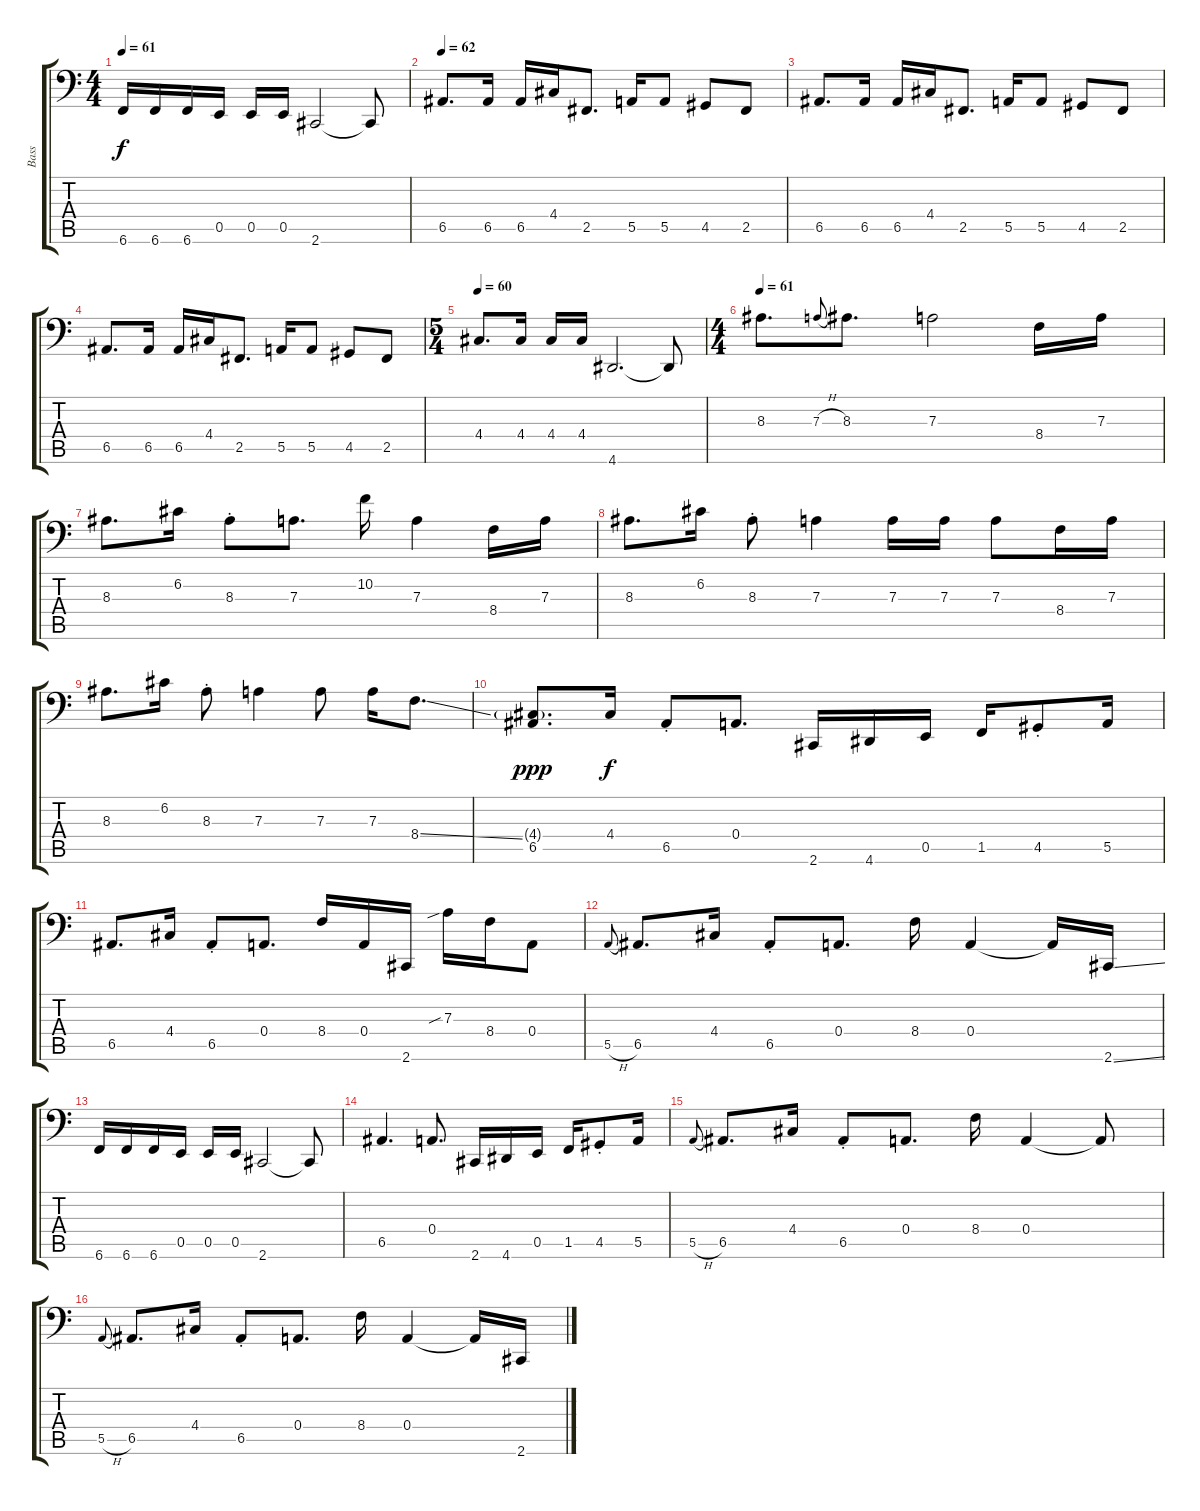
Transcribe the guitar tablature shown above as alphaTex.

\track ("Bass" "Bass") {instrument electricbassfinger}
\staff {score tabs}
\tuning (C3 G2 D2 A1 E1 B0) {hide}
\ts (4 4)
\tempo 61
\clef f4
\ks c
6.6.16{dy f} 6.6.16 6.6.16 0.5.16 0.5.16 0.5.16 2.6.2 2.6{t}.8 |
\tempo 62
6.5.8{d} 6.5.16 6.5.16 4.4.16 2.5.8{d} 5.5.16 5.5.8 4.5.8 2.5.8 |
6.5.8{d} 6.5.16 6.5.16 4.4.16 2.5.8{d} 5.5.16 5.5.8 4.5.8 2.5.8 |
6.5.8{d} 6.5.16 6.5.16 4.4.16 2.5.8{d} 5.5.16 5.5.8 4.5.8 2.5.8 |
\ts (5 4)
\tempo 60
4.4.8{d} 4.4.16 4.4.16 4.4.16 4.6.2{d} 4.6{t}.8 |
\ts (4 4)
\tempo 61
8.3.8{d} 7.3{h}.8{gr onbeat} 8.3.8{d} 7.3.2 8.4.16 7.3.16 |
8.3.8{d} 6.2.16 8.3{st}.8 7.3.8{d} 10.2.16 7.3.4 8.4.16 7.3.16 |
8.3.8{d} 6.2.16 8.3{st}.8 7.3.4 7.3.16 7.3.16 7.3.8 8.4.16 7.3.16 |
8.3.8{d} 6.2.16 8.3{st}.8 7.3.4 7.3.8 7.3.16 8.4{ss}.8{d} |
(4.4{g} 6.5).8{d dy ppp} 4.4.16{dy f} 6.5{st}.8 0.4.8{d} 2.6.16 4.6.16 0.5.16 1.5.16 4.5{st}.8 5.5.16 |
6.5.8{d} 4.4.16 6.5{st}.8 0.4.8{d} 8.4.16 0.4.16 2.6.16 7.3{sib}.16 8.4.16 0.4.8 |
5.5{h}.8{gr onbeat} 6.5.8{d} 4.4.16 6.5{st}.8 0.4.8{d} 8.4.16 0.4.4 0.4{t}.16 2.6{ss}.16 |
6.6.16 6.6.16 6.6.16 0.5.16 0.5.16 0.5.16 2.6.2 2.6{t}.8 |
6.5.4{d} 0.4.8{d} 2.6.16 4.6.16 0.5.16 1.5.16 4.5{st}.8 5.5.16 |
5.5{h}.8{gr onbeat} 6.5.8{d} 4.4.16 6.5{st}.8 0.4.8{d} 8.4.16 0.4.4 0.4{t}.8 |
5.5{h}.8{gr onbeat} 6.5.8{d} 4.4.16 6.5{st}.8 0.4.8{d} 8.4.16 0.4.4 0.4{t}.16 2.6{ss}.16
